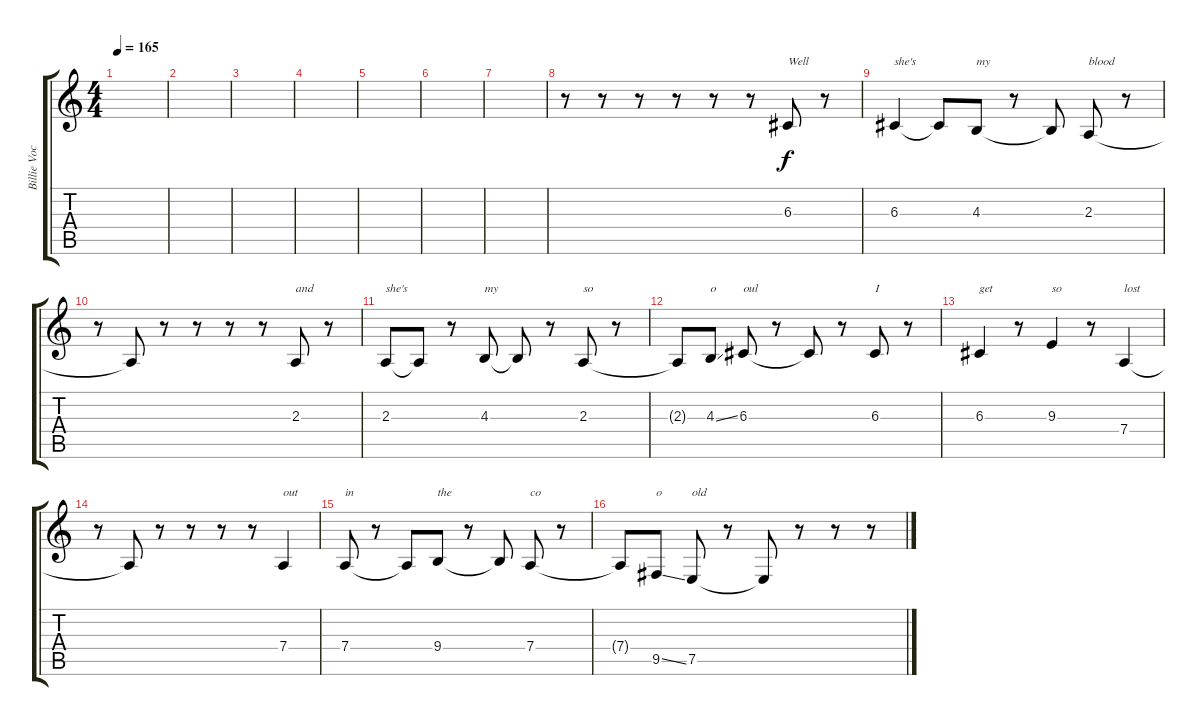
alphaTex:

\track ("Billie Vocals" "Billie Voc") {instrument tenorsax}
\staff {score tabs}
\tuning (E4 B3 G3 D3 A2 E2) {hide}
\ts (4 4)
\tempo 165
\clef g2
\ks c
|
|
|
|
|
|
|
r.8 r.8 r.8 r.8 r.8 r.8 6.3.8{txt "Well"} r.8 |
6.3.4{txt "she's"} 6.3{t}.8 4.3.8{txt "my"} r.8 4.3{t}.8 2.3.8{txt "blood"} r.8 |
r.8 2.3{t}.8 r.8 r.8 r.8 r.8 2.3.8{txt "and"} r.8 |
2.3.8{txt "she's"} 2.3{t}.8 r.8 4.3.8{txt "my"} 4.3{t}.8 r.8 2.3.8{txt "so"} r.8 |
2.3{t}.8 4.3{ss}.8{txt "o"} 6.3.8{txt "oul"} r.8 6.3{t}.8 r.8 6.3.8{txt "I"} r.8 |
6.3.4{txt "get"} r.8 9.3.4{txt "so"} r.8 7.4.4{txt "lost"} |
r.8 7.4{t}.8 r.8 r.8 r.8 r.8 7.4.4{txt "out"} |
7.4.8{txt "in"} r.8 7.4{t}.8 9.4.8{txt "the"} r.8 9.4{t}.8 7.4.8{txt "co"} r.8 |
7.4{t}.8 9.5{ss}.8{txt "o"} 7.5.8{txt "old"} r.8 7.5{t}.8 r.8 r.8 r.8
